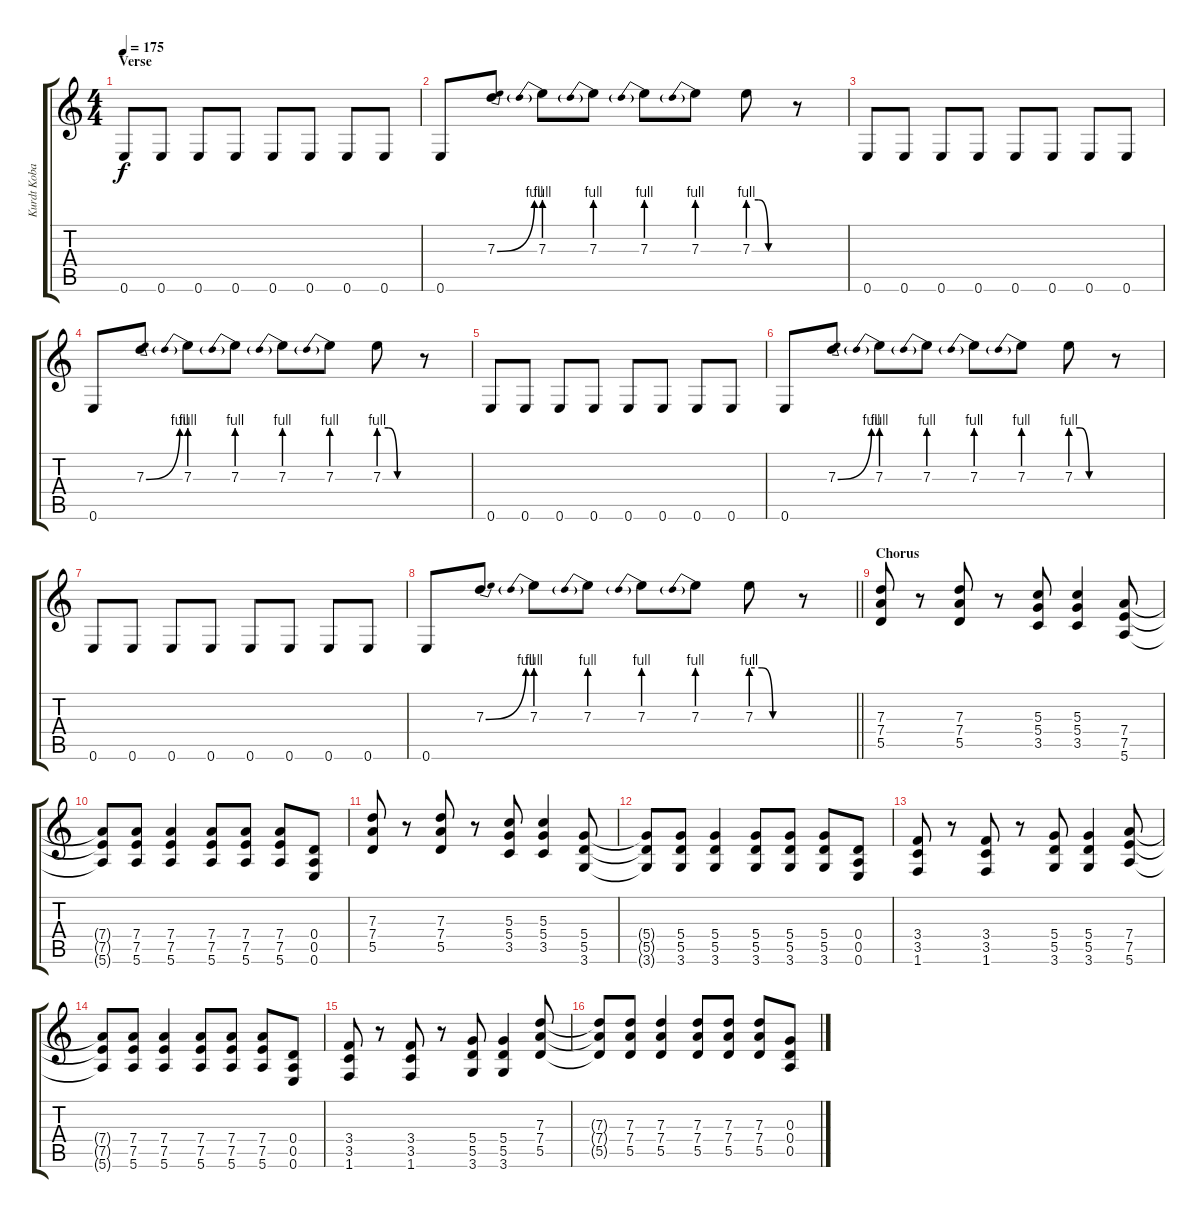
\track ("Kurdt Kobain" "Kurdt Koba") {solo instrument distortionguitar}
\staff {score tabs}
\tuning (E4 B3 G3 D3 A2 E2) {hide}
\ts (4 4)
\section ("" "Verse")
\tempo 175
\clef g2
\ks c
0.6.8{dy f} 0.6.8 0.6.8 0.6.8 0.6.8 0.6.8 0.6.8 0.6.8 |
0.6.8 7.3{be (bend 0 0 60 4)}.8 7.3{be (prebend 0 4 60 4)}.8 7.3{be (prebend 0 4 60 4)}.8 7.3{be (prebend 0 4 60 4)}.8 7.3{be (prebend 0 4 60 4)}.8 7.3{be (custom 0 4 15 4 30 0 60 0)}.8 r.8 |
0.6.8 0.6.8 0.6.8 0.6.8 0.6.8 0.6.8 0.6.8 0.6.8 |
0.6.8 7.3{be (bend 0 0 60 4)}.8 7.3{be (prebend 0 4 60 4)}.8 7.3{be (prebend 0 4 60 4)}.8 7.3{be (prebend 0 4 60 4)}.8 7.3{be (prebend 0 4 60 4)}.8 7.3{be (custom 0 4 15 4 30 0 60 0)}.8 r.8 |
0.6.8 0.6.8 0.6.8 0.6.8 0.6.8 0.6.8 0.6.8 0.6.8 |
0.6.8 7.3{be (bend 0 0 60 4)}.8 7.3{be (prebend 0 4 60 4)}.8 7.3{be (prebend 0 4 60 4)}.8 7.3{be (prebend 0 4 60 4)}.8 7.3{be (prebend 0 4 60 4)}.8 7.3{be (custom 0 4 15 4 30 0 60 0)}.8 r.8 |
0.6.8 0.6.8 0.6.8 0.6.8 0.6.8 0.6.8 0.6.8 0.6.8 |
\barLineRight lightlight
0.6.8 7.3{be (bend 0 0 60 4)}.8 7.3{be (prebend 0 4 60 4)}.8 7.3{be (prebend 0 4 60 4)}.8 7.3{be (prebend 0 4 60 4)}.8 7.3{be (prebend 0 4 60 4)}.8 7.3{be (custom 0 4 15 4 30 0 60 0)}.8 r.8 |
\section ("" "Chorus")
(7.3 7.4 5.5).8 r.8 (7.3 7.4 5.5).8 r.8 (5.3 5.4 3.5).8 (5.3 5.4 3.5).4 (7.4 7.5 5.6).8 |
(7.4{t} 7.5{t} 5.6{t}).8 (7.4 7.5 5.6).8 (7.4 7.5 5.6).4 (7.4 7.5 5.6).8 (7.4 7.5 5.6).8 (7.4 7.5 5.6).8 (0.4 0.5 0.6).8 |
(7.3 7.4 5.5).8 r.8 (7.3 7.4 5.5).8 r.8 (5.3 5.4 3.5).8 (5.3 5.4 3.5).4 (5.4 5.5 3.6).8 |
(5.4{t} 5.5{t} 3.6{t}).8 (5.4 5.5 3.6).8 (5.4 5.5 3.6).4 (5.4 5.5 3.6).8 (5.4 5.5 3.6).8 (5.4 5.5 3.6).8 (0.4 0.5 0.6).8 |
(3.4 3.5 1.6).8 r.8 (3.4 3.5 1.6).8 r.8 (5.4 5.5 3.6).8 (5.4 5.5 3.6).4 (7.4 7.5 5.6).8 |
(7.4{t} 7.5{t} 5.6{t}).8 (7.4 7.5 5.6).8 (7.4 7.5 5.6).4 (7.4 7.5 5.6).8 (7.4 7.5 5.6).8 (7.4 7.5 5.6).8 (0.4 0.5 0.6).8 |
(3.4 3.5 1.6).8 r.8 (3.4 3.5 1.6).8 r.8 (5.4 5.5 3.6).8 (5.4 5.5 3.6).4 (7.3 7.4 5.5).8 |
(7.3{t} 7.4{t} 5.5{t}).8 (7.3 7.4 5.5).8 (7.3 7.4 5.5).4 (7.3 7.4 5.5).8 (7.3 7.4 5.5).8 (7.3 7.4 5.5).8 (0.3 0.4 0.5).8
